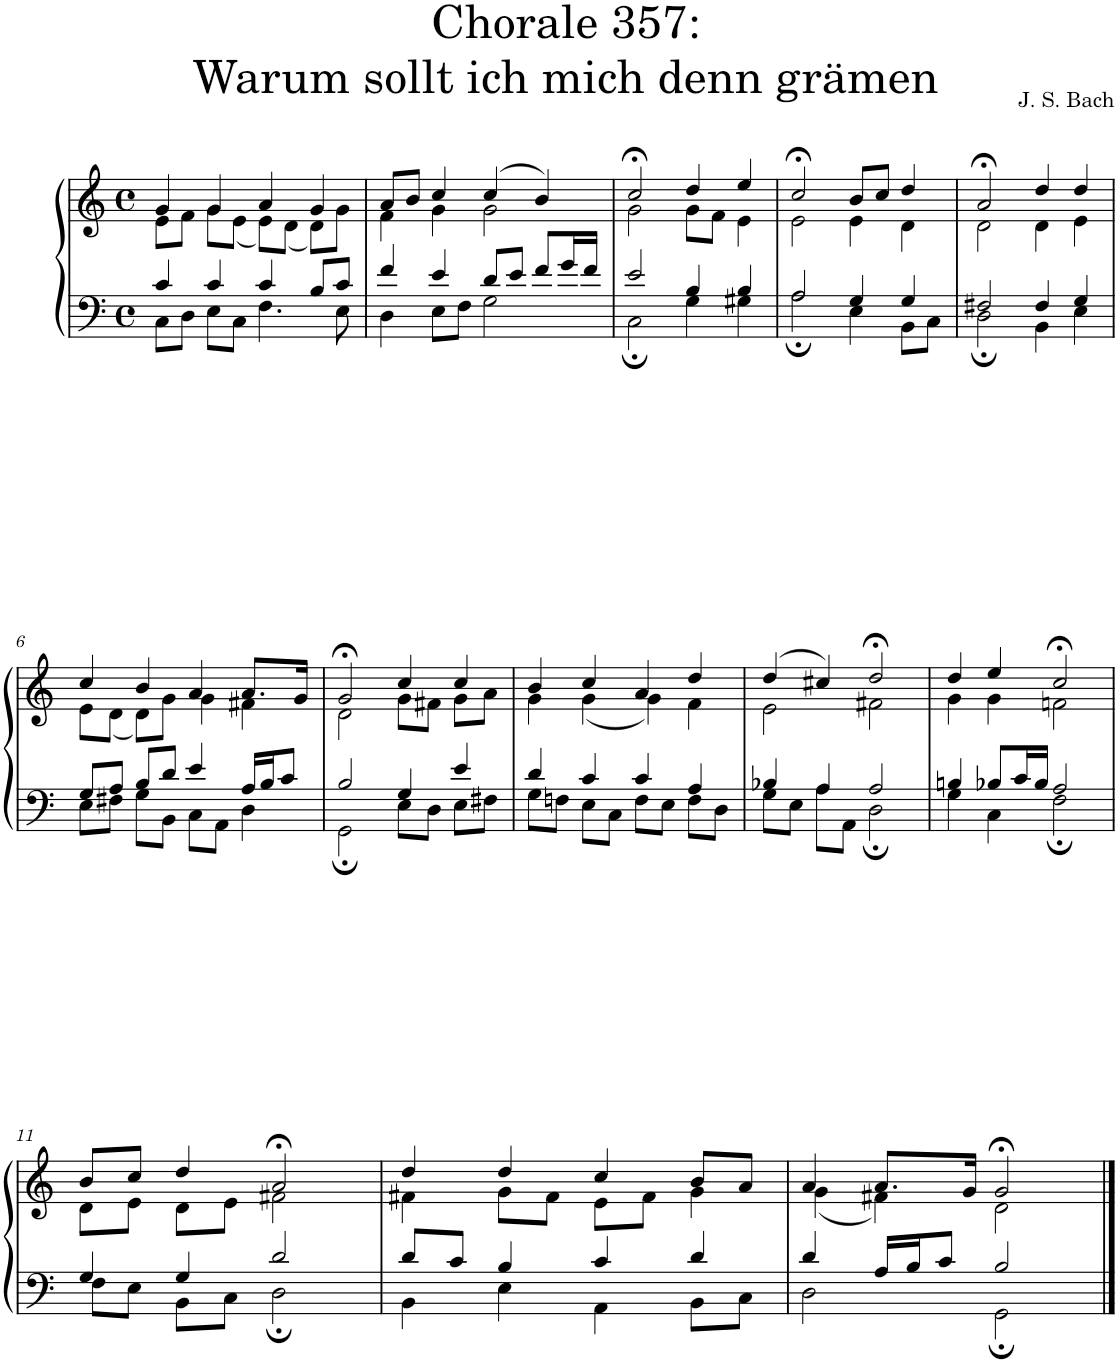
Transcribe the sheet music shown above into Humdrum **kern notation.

**kern	**kern
*part1	*part1
*staff2	*staff1
*I"S,A	*
*clefF4	*clefG2
*k[]	*k[]
*M4/4	*M4/4
*met(c)	*met(c)
=1	=1
*^	*^
4c/	8C\L	4g/	8e\L
.	8D\J	.	8f\J
4c/	8E\L	4g/	8g\L
.	8C\J	.	(<8e\J
4c/	4.F\	4a/	8e\L)
.	.	.	(<8d\J
8B/L	.	4g/	8d\L)
8c/J	8E\	.	8g\J
=2	=2	=2	=2
4f/	4D\	8a/L	4f\
.	.	8b/J	.
4e/	8E\L	4cc/	4g\
.	8F\J	.	.
8d/L	2G\	(>4cc/	2g\
8e/J	.	.	.
8f/L	.	4b/)	.
16g/L	.	.	.
16f/JJ	.	.	.
=3	=3	=3	=3
2e/	2C;\	2cc;</	2g\
4B/	4G\	4dd/	8g\L
.	.	.	8f\J
4B/	4G#X\	4ee/	4e\
=4	=4	=4	=4
2A/	2A;\	2cc;</	2e\
4G/	4E\	8b/L	4e\
.	.	8cc/J	.
4G/	8BB\L	4dd/	4d\
.	8C\J	.	.
=5	=5	=5	=5
2F#X/	2D;\	2a;</	2d\
4F#/	4BB\	4dd/	4d\
4G/	4E\	4dd/	4e\
!!LO:LB:g=z	!!
=6	=6	=6	=6
8G/L	8E\L	4cc/	8e\L
8A/J	8F#X\J	.	(<8d\J
8B/L	8G\L	4b/	8d\L)
8d/J	8BB\J	.	8g\J
4e/	8C\L	4a/	4g\
.	8AA\J	.	.
16A/LL	4D\	8.a/L	4f#X\
16B/J	.	.	.
8c/J	.	.	.
.	.	16g/Jk	.
=7	=7	=7	=7
2B/	2GG;\	2g;</	2d\
4G/	8E\L	4cc/	8g\L
.	8D\J	.	8f#X\J
4e/	8E\L	4cc/	8g\L
.	8F#X\J	.	8a\J
=8	=8	=8	=8
4d/	8G\L	4b/	4g\
.	8Fn\J	.	.
4c/	8E\L	4cc/	(<4g\
.	8C\J	.	.
4c/	8F\L	4a/	4g\)
.	8E\J	.	.
4A/	8F\L	4dd/	4f\
.	8D\J	.	.
=9	=9	=9	=9
4B-X/	8G\L	(>4dd/	2e\
.	8E\J	.	.
4A/	8A\L	4cc#X/)	.
.	8AA\J	.	.
2A/	2D;\	2dd;</	2f#X\
=10	=10	=10	=10
4Bn/	4G\	4dd/	4g\
8B-X/L	4C\	4ee/	4g\
16c/L	.	.	.
16B-/JJ	.	.	.
2A/	2F;\	2cc;</	2fn\
!!LO:LB:g=z	!!
=11	=11	=11	=11
4G/	8F\L	8b/L	8d\L
.	8E\J	8cc/J	8e\J
4G/	8BB\L	4dd/	8d\L
.	8C\J	.	8e\J
2d/	2D;\	2a;</	2f#X\
=12	=12	=12	=12
8d/L	4BB\	4dd/	4f#X\
8c/J	.	.	.
4B/	4E\	4dd/	8g\L
.	.	.	8f#\J
4c/	4AA\	4cc/	8e\L
.	.	.	8f#\J
4d/	8BB\L	8b/L	4g\
.	8C\J	8a/J	.
=13	=13	=13	=13
4d/	2D\	4a/	(<4g\
16A/LL	.	8.a/L	4f#X\)
16B/J	.	.	.
8c/J	.	.	.
.	.	16g/Jk	.
2B/	2GG;\	2g;</	2d\
*v	*v	*	*
*	*v	*v
==	==
*-	*-
